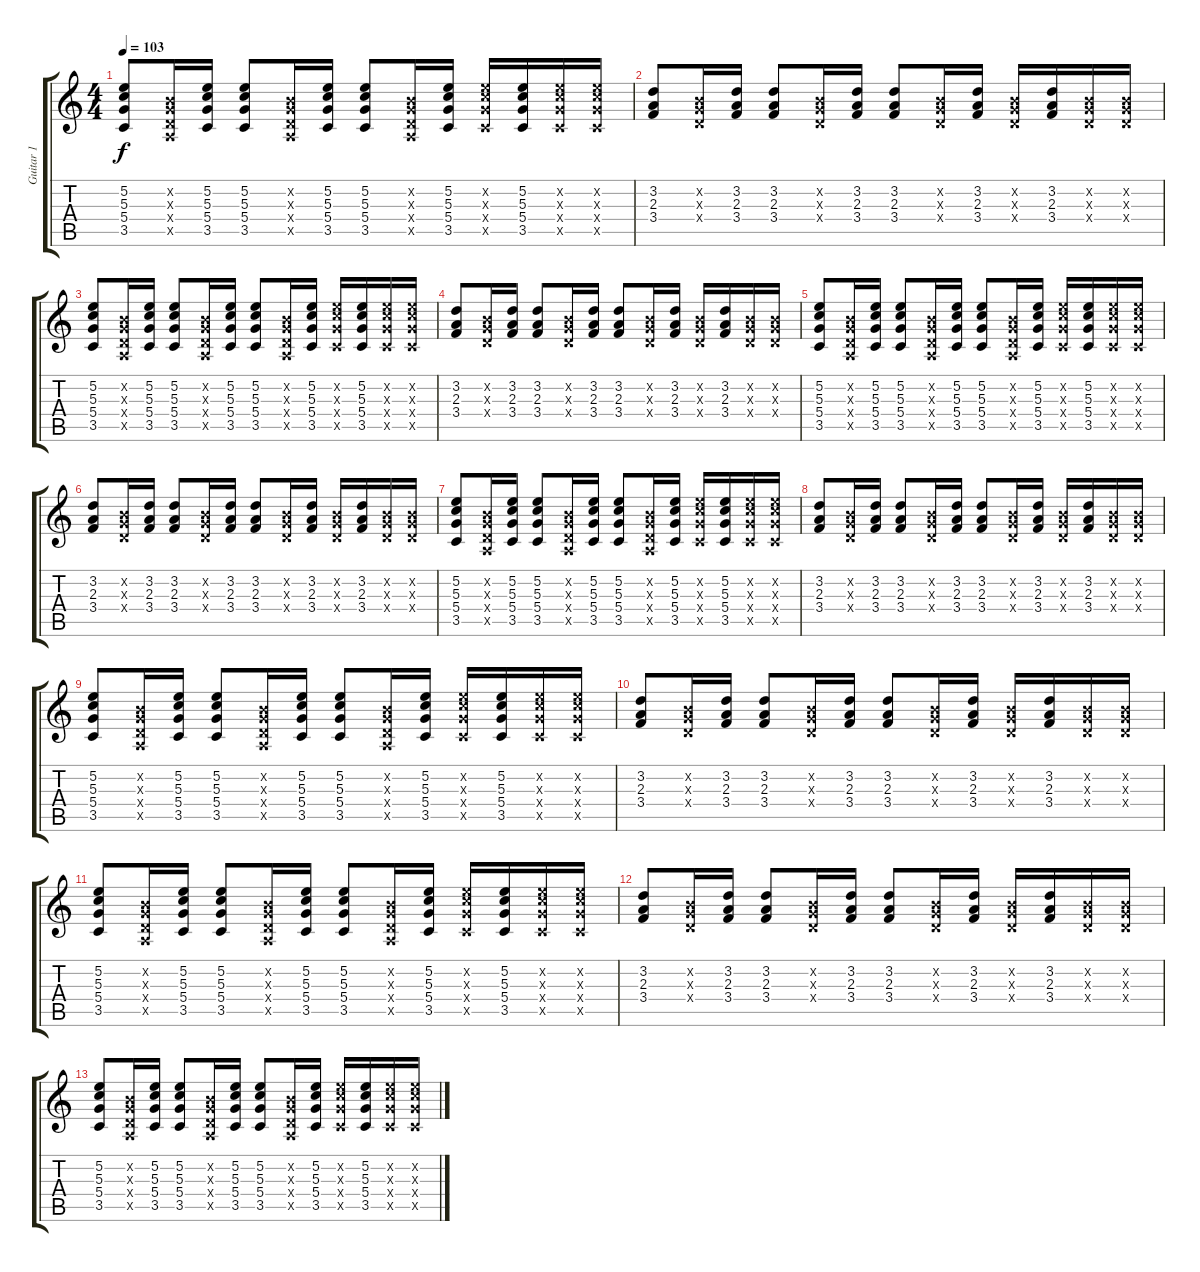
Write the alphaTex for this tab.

\track ("Guitar 1" "Guitar 1") {instrument electricguitarclean}
\staff {score tabs}
\tuning (E4 B3 G3 D3 A2 E2) {hide}
\ts (4 4)
\tempo 103
\clef g2
\ks c
(5.2 5.3 5.4 3.5).8{dy f} (0.2{x} 0.3{x} 0.4{x} 0.5{x}).16 (5.2 5.3 5.4 3.5).16 (5.2 5.3 5.4 3.5).8 (0.2{x} 0.3{x} 0.4{x} 0.5{x}).16 (5.2 5.3 5.4 3.5).16 (5.2 5.3 5.4 3.5).8 (0.2{x} 0.3{x} 0.4{x} 0.5{x}).16 (5.2 5.3 5.4 3.5).16 (5.2{x} 5.3{x} 5.4{x} 3.5{x}).16 (5.2 5.3 5.4 3.5).16 (5.2{x} 5.3{x} 5.4{x} 3.5{x}).16 (5.2{x} 5.3{x} 5.4{x} 3.5{x}).16 |
(3.2 2.3 3.4).8 (0.2{x} 0.3{x} 0.4{x}).16 (3.2 2.3 3.4).16 (3.2 2.3 3.4).8 (0.2{x} 0.3{x} 0.4{x}).16 (3.2 2.3 3.4).16 (3.2 2.3 3.4).8 (0.2{x} 0.3{x} 0.4{x}).16 (3.2 2.3 3.4).16 (0.2{x} 0.3{x} 0.4{x}).16 (3.2 2.3 3.4).16 (0.2{x} 0.3{x} 0.4{x}).16 (0.2{x} 0.3{x} 0.4{x}).16 |
(5.2 5.3 5.4 3.5).8 (0.2{x} 0.3{x} 0.4{x} 0.5{x}).16 (5.2 5.3 5.4 3.5).16 (5.2 5.3 5.4 3.5).8 (0.2{x} 0.3{x} 0.4{x} 0.5{x}).16 (5.2 5.3 5.4 3.5).16 (5.2 5.3 5.4 3.5).8 (0.2{x} 0.3{x} 0.4{x} 0.5{x}).16 (5.2 5.3 5.4 3.5).16 (5.2{x} 5.3{x} 5.4{x} 3.5{x}).16 (5.2 5.3 5.4 3.5).16 (5.2{x} 5.3{x} 5.4{x} 3.5{x}).16 (5.2{x} 5.3{x} 5.4{x} 3.5{x}).16 |
(3.2 2.3 3.4).8 (0.2{x} 0.3{x} 0.4{x}).16 (3.2 2.3 3.4).16 (3.2 2.3 3.4).8 (0.2{x} 0.3{x} 0.4{x}).16 (3.2 2.3 3.4).16 (3.2 2.3 3.4).8 (0.2{x} 0.3{x} 0.4{x}).16 (3.2 2.3 3.4).16 (0.2{x} 0.3{x} 0.4{x}).16 (3.2 2.3 3.4).16 (0.2{x} 0.3{x} 0.4{x}).16 (0.2{x} 0.3{x} 0.4{x}).16 |
(5.2 5.3 5.4 3.5).8 (0.2{x} 0.3{x} 0.4{x} 0.5{x}).16 (5.2 5.3 5.4 3.5).16 (5.2 5.3 5.4 3.5).8 (0.2{x} 0.3{x} 0.4{x} 0.5{x}).16 (5.2 5.3 5.4 3.5).16 (5.2 5.3 5.4 3.5).8 (0.2{x} 0.3{x} 0.4{x} 0.5{x}).16 (5.2 5.3 5.4 3.5).16 (5.2{x} 5.3{x} 5.4{x} 3.5{x}).16 (5.2 5.3 5.4 3.5).16 (5.2{x} 5.3{x} 5.4{x} 3.5{x}).16 (5.2{x} 5.3{x} 5.4{x} 3.5{x}).16 |
(3.2 2.3 3.4).8 (0.2{x} 0.3{x} 0.4{x}).16 (3.2 2.3 3.4).16 (3.2 2.3 3.4).8 (0.2{x} 0.3{x} 0.4{x}).16 (3.2 2.3 3.4).16 (3.2 2.3 3.4).8 (0.2{x} 0.3{x} 0.4{x}).16 (3.2 2.3 3.4).16 (0.2{x} 0.3{x} 0.4{x}).16 (3.2 2.3 3.4).16 (0.2{x} 0.3{x} 0.4{x}).16 (0.2{x} 0.3{x} 0.4{x}).16 |
(5.2 5.3 5.4 3.5).8 (0.2{x} 0.3{x} 0.4{x} 0.5{x}).16 (5.2 5.3 5.4 3.5).16 (5.2 5.3 5.4 3.5).8 (0.2{x} 0.3{x} 0.4{x} 0.5{x}).16 (5.2 5.3 5.4 3.5).16 (5.2 5.3 5.4 3.5).8 (0.2{x} 0.3{x} 0.4{x} 0.5{x}).16 (5.2 5.3 5.4 3.5).16 (5.2{x} 5.3{x} 5.4{x} 3.5{x}).16 (5.2 5.3 5.4 3.5).16 (5.2{x} 5.3{x} 5.4{x} 3.5{x}).16 (5.2{x} 5.3{x} 5.4{x} 3.5{x}).16 |
(3.2 2.3 3.4).8 (0.2{x} 0.3{x} 0.4{x}).16 (3.2 2.3 3.4).16 (3.2 2.3 3.4).8 (0.2{x} 0.3{x} 0.4{x}).16 (3.2 2.3 3.4).16 (3.2 2.3 3.4).8 (0.2{x} 0.3{x} 0.4{x}).16 (3.2 2.3 3.4).16 (0.2{x} 0.3{x} 0.4{x}).16 (3.2 2.3 3.4).16 (0.2{x} 0.3{x} 0.4{x}).16 (0.2{x} 0.3{x} 0.4{x}).16 |
(5.2 5.3 5.4 3.5).8 (0.2{x} 0.3{x} 0.4{x} 0.5{x}).16 (5.2 5.3 5.4 3.5).16 (5.2 5.3 5.4 3.5).8 (0.2{x} 0.3{x} 0.4{x} 0.5{x}).16 (5.2 5.3 5.4 3.5).16 (5.2 5.3 5.4 3.5).8 (0.2{x} 0.3{x} 0.4{x} 0.5{x}).16 (5.2 5.3 5.4 3.5).16 (5.2{x} 5.3{x} 5.4{x} 3.5{x}).16 (5.2 5.3 5.4 3.5).16 (5.2{x} 5.3{x} 5.4{x} 3.5{x}).16 (5.2{x} 5.3{x} 5.4{x} 3.5{x}).16 |
(3.2 2.3 3.4).8 (0.2{x} 0.3{x} 0.4{x}).16 (3.2 2.3 3.4).16 (3.2 2.3 3.4).8 (0.2{x} 0.3{x} 0.4{x}).16 (3.2 2.3 3.4).16 (3.2 2.3 3.4).8 (0.2{x} 0.3{x} 0.4{x}).16 (3.2 2.3 3.4).16 (0.2{x} 0.3{x} 0.4{x}).16 (3.2 2.3 3.4).16 (0.2{x} 0.3{x} 0.4{x}).16 (0.2{x} 0.3{x} 0.4{x}).16 |
(5.2 5.3 5.4 3.5).8 (0.2{x} 0.3{x} 0.4{x} 0.5{x}).16 (5.2 5.3 5.4 3.5).16 (5.2 5.3 5.4 3.5).8 (0.2{x} 0.3{x} 0.4{x} 0.5{x}).16 (5.2 5.3 5.4 3.5).16 (5.2 5.3 5.4 3.5).8 (0.2{x} 0.3{x} 0.4{x} 0.5{x}).16 (5.2 5.3 5.4 3.5).16 (5.2{x} 5.3{x} 5.4{x} 3.5{x}).16 (5.2 5.3 5.4 3.5).16 (5.2{x} 5.3{x} 5.4{x} 3.5{x}).16 (5.2{x} 5.3{x} 5.4{x} 3.5{x}).16 |
(3.2 2.3 3.4).8 (0.2{x} 0.3{x} 0.4{x}).16 (3.2 2.3 3.4).16 (3.2 2.3 3.4).8 (0.2{x} 0.3{x} 0.4{x}).16 (3.2 2.3 3.4).16 (3.2 2.3 3.4).8 (0.2{x} 0.3{x} 0.4{x}).16 (3.2 2.3 3.4).16 (0.2{x} 0.3{x} 0.4{x}).16 (3.2 2.3 3.4).16 (0.2{x} 0.3{x} 0.4{x}).16 (0.2{x} 0.3{x} 0.4{x}).16 |
(5.2 5.3 5.4 3.5).8 (0.2{x} 0.3{x} 0.4{x} 0.5{x}).16 (5.2 5.3 5.4 3.5).16 (5.2 5.3 5.4 3.5).8 (0.2{x} 0.3{x} 0.4{x} 0.5{x}).16 (5.2 5.3 5.4 3.5).16 (5.2 5.3 5.4 3.5).8 (0.2{x} 0.3{x} 0.4{x} 0.5{x}).16 (5.2 5.3 5.4 3.5).16 (5.2{x} 5.3{x} 5.4{x} 3.5{x}).16 (5.2 5.3 5.4 3.5).16 (5.2{x} 5.3{x} 5.4{x} 3.5{x}).16 (5.2{x} 5.3{x} 5.4{x} 3.5{x}).16
